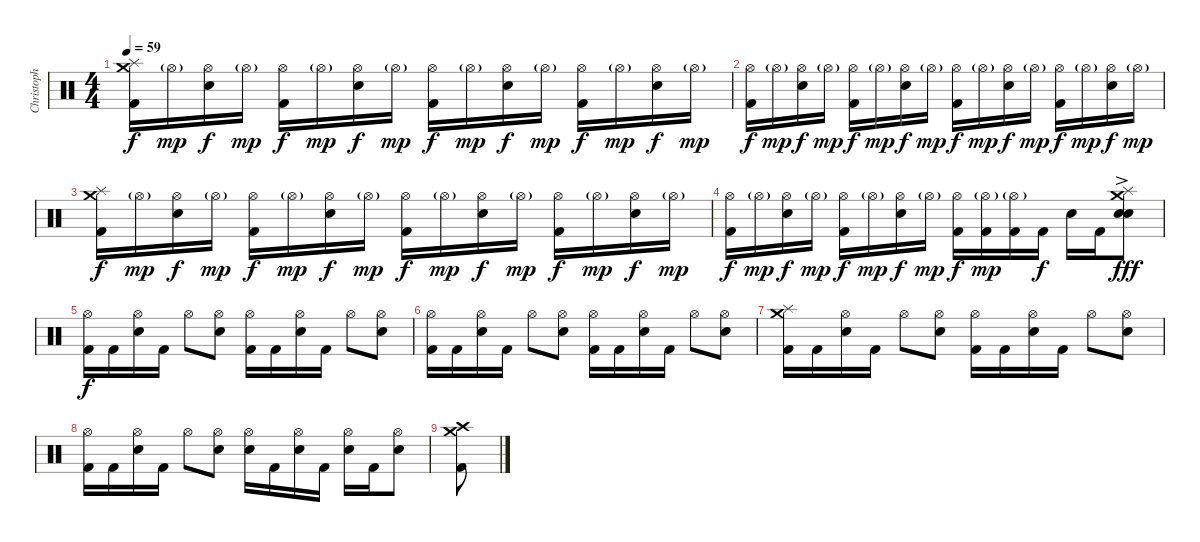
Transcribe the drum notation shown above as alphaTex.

\track ("Christoph" "Christoph") {instrument percussion}
\staff {score}
\articulation defaults
\ts (4 4)
\tempo 59
\clef neutral
\ks c
("Splash (hit)" "Crash medium (hit)" "Kick (hit) 2").16{dy f} "Hi-Hat (open)"{g}.16{dy mp} ("Hi-Hat (open)" "Electric Snare (hit)").16{dy f} "Hi-Hat (open)"{g}.16{dy mp} ("Hi-Hat (open)" "Kick (hit) 2").16{dy f} "Hi-Hat (open)"{g}.16{dy mp} ("Hi-Hat (open)" "Electric Snare (hit)").16{dy f} "Hi-Hat (open)"{g}.16{dy mp} ("Hi-Hat (open)" "Kick (hit) 2").16{dy f} "Hi-Hat (open)"{g}.16{dy mp} ("Hi-Hat (open)" "Electric Snare (hit)").16{dy f} "Hi-Hat (open)"{g}.16{dy mp} ("Hi-Hat (open)" "Kick (hit) 2").16{dy f} "Hi-Hat (open)"{g}.16{dy mp} ("Hi-Hat (open)" "Electric Snare (hit)").16{dy f} "Hi-Hat (open)"{g}.16{dy mp} |
("Hi-Hat (open)" "Kick (hit) 2").16{dy f} "Hi-Hat (open)"{g}.16{dy mp} ("Hi-Hat (open)" "Electric Snare (hit)").16{dy f} "Hi-Hat (open)"{g}.16{dy mp} ("Hi-Hat (open)" "Kick (hit) 2").16{dy f} "Hi-Hat (open)"{g}.16{dy mp} ("Hi-Hat (open)" "Electric Snare (hit)").16{dy f} "Hi-Hat (open)"{g}.16{dy mp} ("Hi-Hat (open)" "Kick (hit) 2").16{dy f} "Hi-Hat (open)"{g}.16{dy mp} ("Hi-Hat (open)" "Electric Snare (hit)").16{dy f} "Hi-Hat (open)"{g}.16{dy mp} ("Hi-Hat (open)" "Kick (hit) 2").16{dy f} "Hi-Hat (open)"{g}.16{dy mp} ("Hi-Hat (open)" "Electric Snare (hit)").16{dy f} "Hi-Hat (open)"{g}.16{dy mp} |
("Splash (hit)" "Crash medium (hit)" "Kick (hit) 2").16{dy f} "Hi-Hat (open)"{g}.16{dy mp} ("Hi-Hat (open)" "Electric Snare (hit)").16{dy f} "Hi-Hat (open)"{g}.16{dy mp} ("Hi-Hat (open)" "Kick (hit) 2").16{dy f} "Hi-Hat (open)"{g}.16{dy mp} ("Hi-Hat (open)" "Electric Snare (hit)").16{dy f} "Hi-Hat (open)"{g}.16{dy mp} ("Hi-Hat (open)" "Kick (hit) 2").16{dy f} "Hi-Hat (open)"{g}.16{dy mp} ("Hi-Hat (open)" "Electric Snare (hit)").16{dy f} "Hi-Hat (open)"{g}.16{dy mp} ("Hi-Hat (open)" "Kick (hit) 2").16{dy f} "Hi-Hat (open)"{g}.16{dy mp} ("Hi-Hat (open)" "Electric Snare (hit)").16{dy f} "Hi-Hat (open)"{g}.16{dy mp} |
("Hi-Hat (open)" "Kick (hit) 2").16{dy f} "Hi-Hat (open)"{g}.16{dy mp} ("Hi-Hat (open)" "Electric Snare (hit)").16{dy f} "Hi-Hat (open)"{g}.16{dy mp} ("Hi-Hat (open)" "Kick (hit) 2").16{dy f} "Hi-Hat (open)"{g}.16{dy mp} ("Hi-Hat (open)" "Electric Snare (hit)").16{dy f} "Hi-Hat (open)"{g}.16{dy mp} ("Hi-Hat (open)" "Kick (hit) 2").16{dy f} ("Hi-Hat (open)"{g} "Kick (hit) 2").16{dy mp} ("Hi-Hat (open)"{g} "Kick (hit) 2").16 "Kick (hit) 2".16{dy f} "Electric Snare (hit)".16 "Kick (hit) 2".16 ("Splash (hit)" "Crash medium (hit)" "Electric Snare (hit)" "Electric Snare (hit)"{ac}).8{dy fff} |
("Hi-Hat (open)" "Kick (hit) 2").16{dy f} "Kick (hit) 2".16 ("Hi-Hat (open)" "Electric Snare (hit)").16 "Kick (hit) 2".16 "Hi-Hat (open)".8 ("Hi-Hat (open)" "Electric Snare (hit)").8 ("Hi-Hat (open)" "Kick (hit) 2").16 "Kick (hit) 2".16 ("Hi-Hat (open)" "Electric Snare (hit)").16 "Kick (hit) 2".16 "Hi-Hat (open)".8 ("Hi-Hat (open)" "Electric Snare (hit)").8 |
("Hi-Hat (open)" "Kick (hit) 2").16 "Kick (hit) 2".16 ("Hi-Hat (open)" "Electric Snare (hit)").16 "Kick (hit) 2".16 "Hi-Hat (open)".8 ("Hi-Hat (open)" "Electric Snare (hit)").8 ("Hi-Hat (open)" "Kick (hit) 2").16 "Kick (hit) 2".16 ("Hi-Hat (open)" "Electric Snare (hit)").16 "Kick (hit) 2".16 "Hi-Hat (open)".8 ("Hi-Hat (open)" "Electric Snare (hit)").8 |
("Splash (hit)" "Crash medium (hit)" "Kick (hit) 2").16 "Kick (hit) 2".16 ("Hi-Hat (open)" "Electric Snare (hit)").16 "Kick (hit) 2".16 "Hi-Hat (open)".8 ("Hi-Hat (open)" "Electric Snare (hit)").8 ("Hi-Hat (open)" "Kick (hit) 2").16 "Kick (hit) 2".16 ("Hi-Hat (open)" "Electric Snare (hit)").16 "Kick (hit) 2".16 "Hi-Hat (open)".8 ("Hi-Hat (open)" "Electric Snare (hit)").8 |
("Hi-Hat (open)" "Kick (hit) 2").16 "Kick (hit) 2".16 ("Hi-Hat (open)" "Electric Snare (hit)").16 "Kick (hit) 2".16 "Hi-Hat (open)".8 ("Hi-Hat (open)" "Electric Snare (hit)").8 ("Hi-Hat (open)" "Electric Snare (hit)").16 "Kick (hit) 2".16 ("Hi-Hat (open)" "Electric Snare (hit)").16 "Kick (hit) 2".16 ("Hi-Hat (open)" "Electric Snare (hit)").16 "Kick (hit) 2".16 ("Hi-Hat (open)" "Electric Snare (hit)").8 |
("Crash high (hit)" "Crash medium (hit)" "Kick (hit) 2").8
